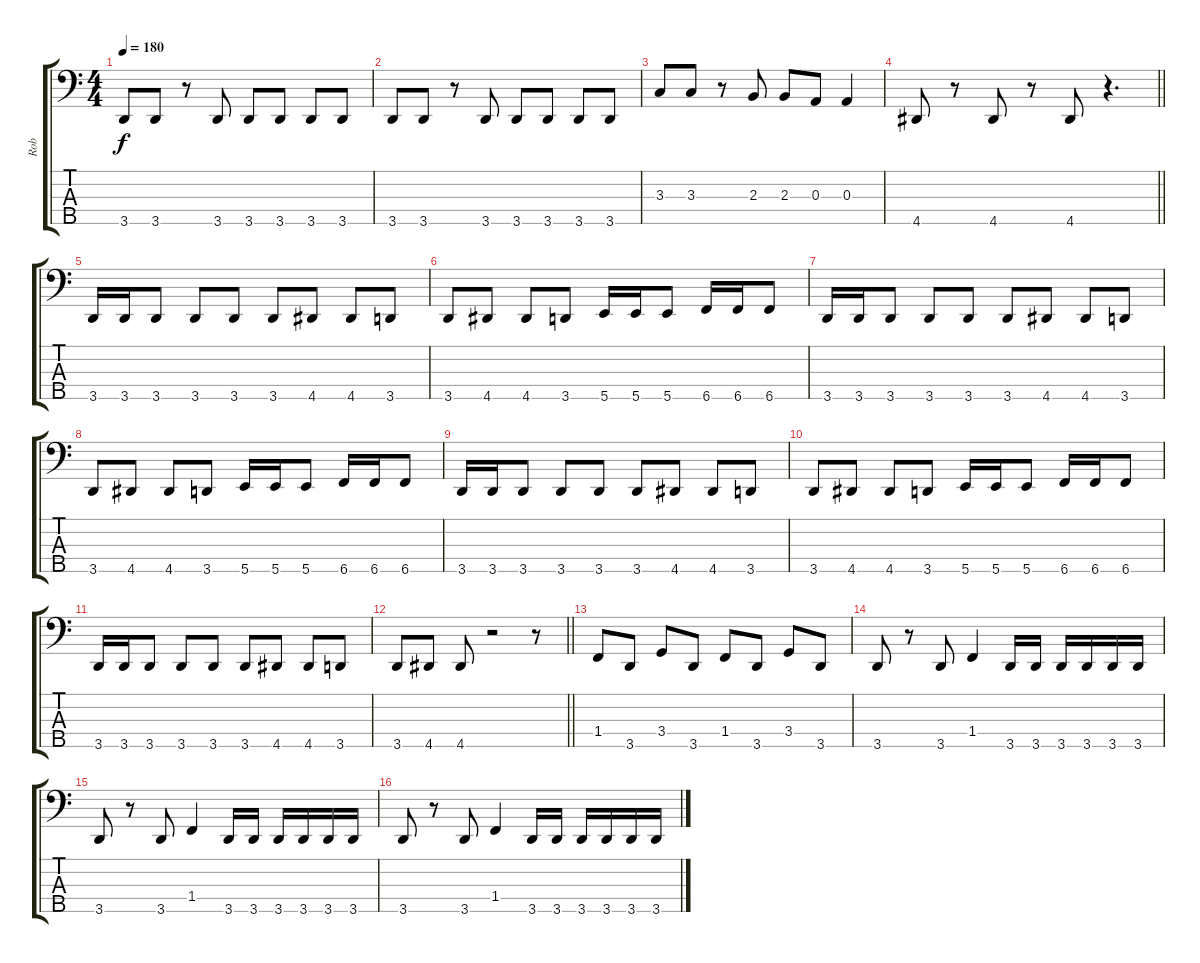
\track ("Rob" "Rob") {instrument electricbassfinger}
\staff {score tabs}
\tuning (G2 D2 A1 E1 B0) {hide}
\ts (4 4)
\tempo 180
\clef f4
\ks c
3.5.8{dy f} 3.5.8 r.8 3.5.8 3.5.8 3.5.8 3.5.8 3.5.8 |
3.5.8 3.5.8 r.8 3.5.8 3.5.8 3.5.8 3.5.8 3.5.8 |
3.3.8 3.3.8 r.8 2.3.8 2.3.8 0.3.8 0.3.4 |
\barLineRight lightlight
4.5.8 r.8 4.5.8 r.8 4.5.8 r.4{d} |
\section ("" "")
3.5.16 3.5.16 3.5.8 3.5.8 3.5.8 3.5.8 4.5.8 4.5.8 3.5.8 |
3.5.8 4.5.8 4.5.8 3.5.8 5.5.16 5.5.16 5.5.8 6.5.16 6.5.16 6.5.8 |
3.5.16 3.5.16 3.5.8 3.5.8 3.5.8 3.5.8 4.5.8 4.5.8 3.5.8 |
3.5.8 4.5.8 4.5.8 3.5.8 5.5.16 5.5.16 5.5.8 6.5.16 6.5.16 6.5.8 |
3.5.16 3.5.16 3.5.8 3.5.8 3.5.8 3.5.8 4.5.8 4.5.8 3.5.8 |
3.5.8 4.5.8 4.5.8 3.5.8 5.5.16 5.5.16 5.5.8 6.5.16 6.5.16 6.5.8 |
3.5.16 3.5.16 3.5.8 3.5.8 3.5.8 3.5.8 4.5.8 4.5.8 3.5.8 |
\barLineRight lightlight
3.5.8 4.5.8 4.5.8 r.2 r.8 |
\section ("" "")
1.4.8 3.5.8 3.4.8 3.5.8 1.4.8 3.5.8 3.4.8 3.5.8 |
3.5.8 r.8 3.5.8 1.4.4 3.5.16 3.5.16 3.5.16 3.5.16 3.5.16 3.5.16 |
3.5.8 r.8 3.5.8 1.4.4 3.5.16 3.5.16 3.5.16 3.5.16 3.5.16 3.5.16 |
3.5.8 r.8 3.5.8 1.4.4 3.5.16 3.5.16 3.5.16 3.5.16 3.5.16 3.5.16
